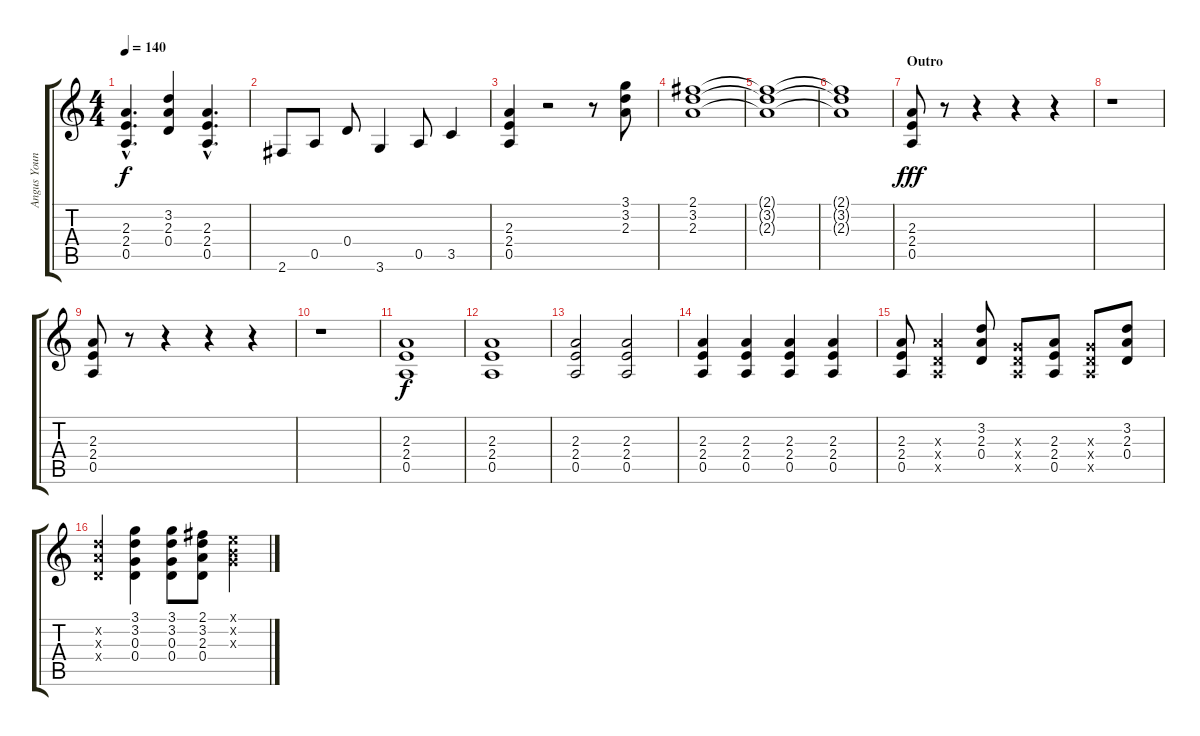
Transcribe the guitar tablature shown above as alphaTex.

\track ("Angus Young" "Angus Youn") {instrument distortionguitar}
\staff {score tabs}
\tuning (E4 B3 G3 D3 A2 E2) {hide}
\ts (4 4)
\tempo 140
\clef g2
\ks c
(2.3{hac} 2.4{hac} 0.5{hac}).4{d dy f} (3.2 2.3 0.4).4 (2.3{hac} 2.4{hac} 0.5{hac}).4{d} |
2.6.8 0.5.8 0.4.8 3.6.4 0.5.8 3.5.4 |
(2.3 2.4 0.5).4 r.2 r.8 (3.1 3.2 2.3).8 |
(2.1 3.2 2.3).1 |
(2.1{t} 3.2{t} 2.3{t}).1{volume 8} |
(2.1{t} 3.2{t} 2.3{t}).1 |
\section ("" "Outro")
(2.3 2.4 0.5).8{dy fff volume 16} r.8 r.4 r.4 r.4 |
r.1 |
(2.3 2.4 0.5).8 r.8 r.4 r.4 r.4 |
r.1 |
(2.3 2.4 0.5).1{dy f} |
(2.3 2.4 0.5).1 |
(2.3 2.4 0.5).2 (2.3 2.4 0.5).2 |
(2.3 2.4 0.5).4 (2.3 2.4 0.5).4 (2.3 2.4 0.5).4 (2.3 2.4 0.5).4 |
(2.3 2.4 0.5).8 (2.3{x} 0.4{x} 0.5{x}).4 (3.2 2.3 0.4).8 (0.3{x} 0.4{x} 0.5{x}).8 (2.3 2.4 0.5).8 (0.3{x} 0.4{x} 0.5{x}).8 (3.2 2.3 0.4).8 |
(3.2{x} 2.3{x} 0.4{x}).4 (3.1 3.2 0.3 0.4).4 (3.1 3.2 0.3 0.4).8 (2.1 3.2 2.3 0.4).8 (0.1{x} 0.2{x} 0.3{x}).4
